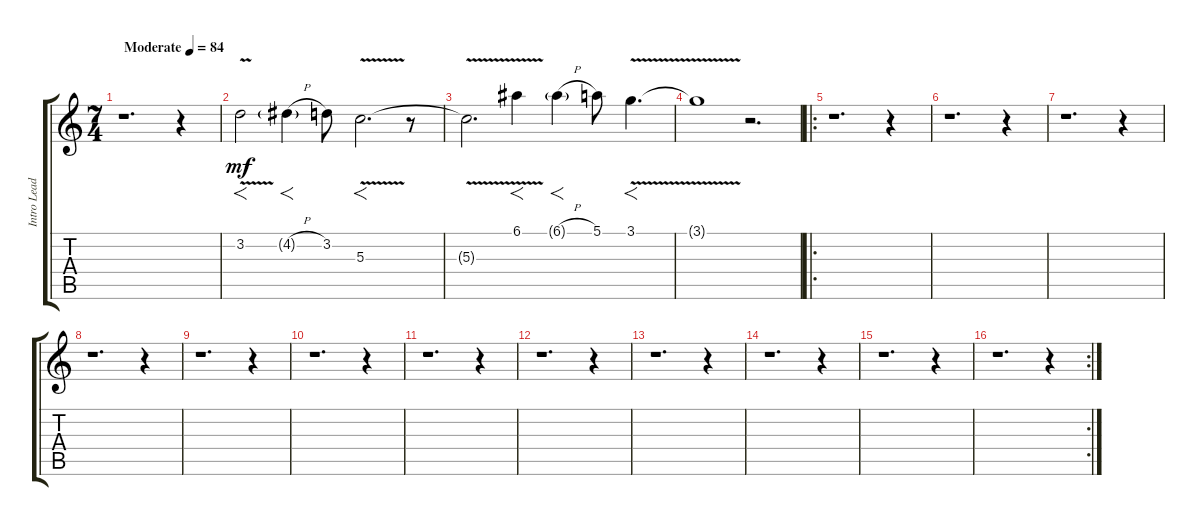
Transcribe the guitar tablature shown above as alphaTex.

\track ("Intro Lead Guitar" "Intro Lead") {instrument distortionguitar}
\staff {score tabs}
\tuning (E4 B3 G3 D3 A2 E2) {hide}
\ts (7 4)
\tempo (84 "Moderate")
\clef g2
\ks c
r.1{d dy mf instrument distortionguitar} r.4 |
3.2{v}.2{f} 4.2{h g}.4{f} 3.2.8 5.3{v}.2{f d} r.8 |
5.3{v t}.2{d} 6.1{v}.4{f} 6.1{h g}.4{f} 5.1.8 3.1{v}.4{f d} |
3.1{v t}.1 r.2{d} |
\ro
r.1{d} r.4 |
r.1{d} r.4 |
r.1{d} r.4 |
r.1{d} r.4 |
r.1{d} r.4 |
r.1{d} r.4 |
r.1{d} r.4 |
r.1{d} r.4 |
r.1{d} r.4 |
r.1{d} r.4 |
r.1{d} r.4 |
\rc 2
r.1{d} r.4
